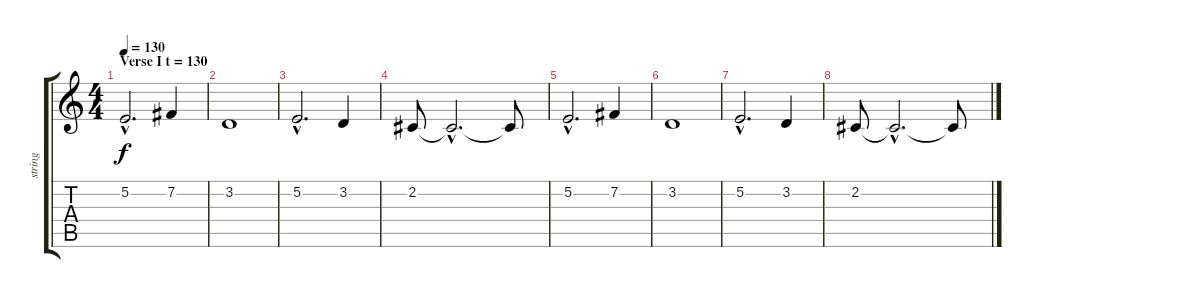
\track ("string" "string") {instrument stringensemble1}
\staff {score tabs}
\tuning (E4 B3 G3 D3 A2 E2) {hide}
\ts (4 4)
\section ("" "Verse I t = 130")
\tempo 130
\clef g2
\ks c
5.2{hac}.2{d dy f} 7.2.4 |
3.2.1 |
5.2{hac}.2{d} 3.2.4 |
2.2.8 2.2{hac t}.2{d} 2.2{t}.8 |
5.2{hac}.2{d} 7.2.4 |
3.2.1 |
5.2{hac}.2{d} 3.2.4 |
2.2.8 2.2{hac t}.2{d} 2.2{t}.8
